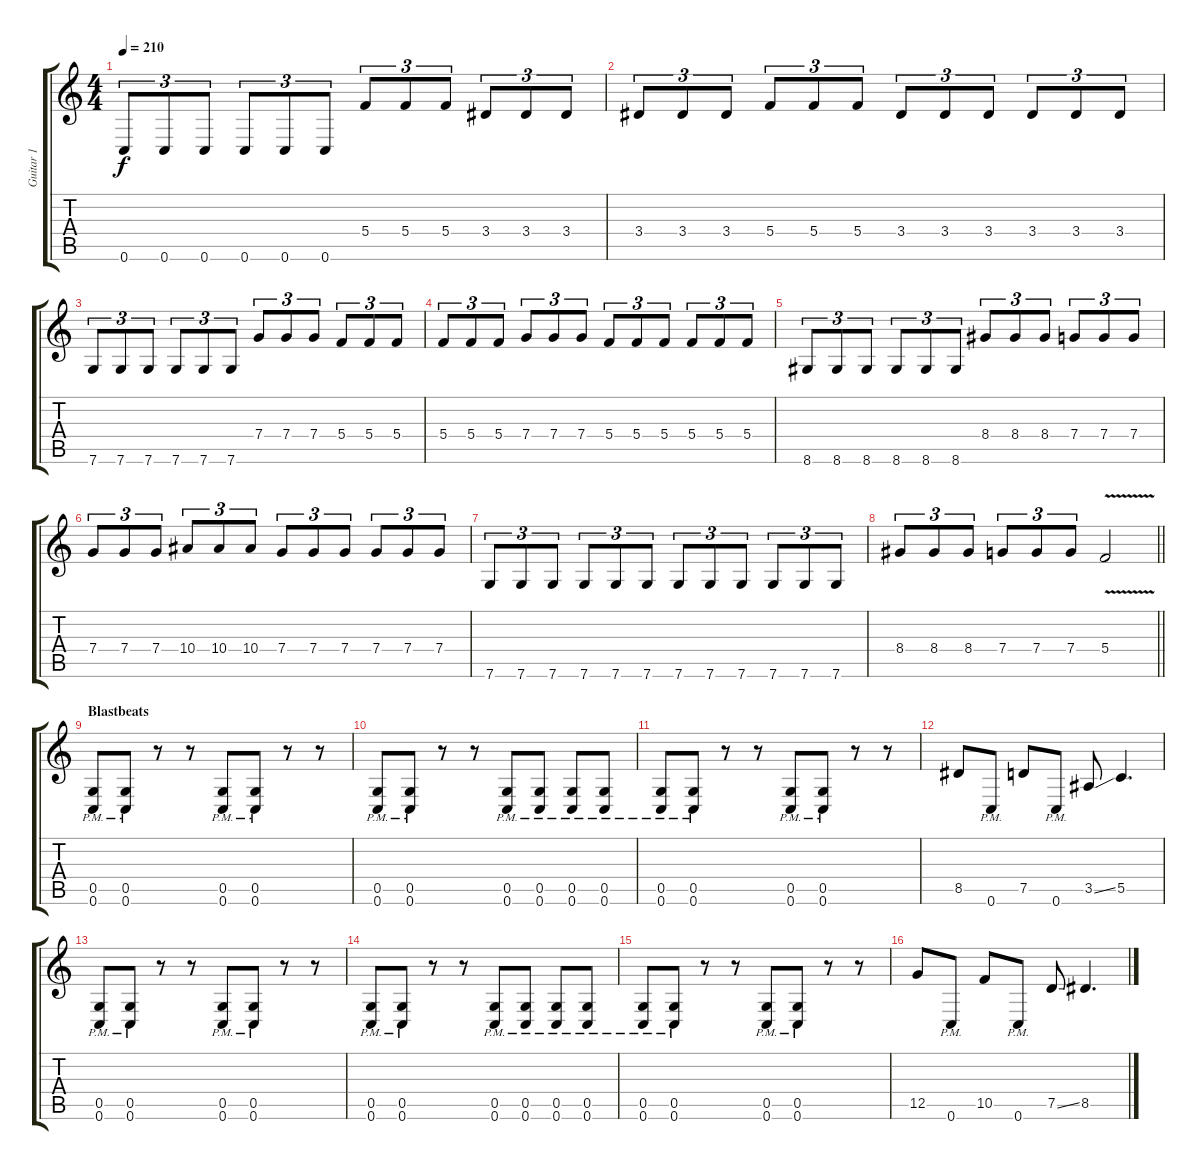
\track ("Guitar 1" "Guitar 1") {instrument distortionguitar}
\staff {score tabs}
\tuning (D4 A3 F3 C3 G2 C2) {hide}
\ts (4 4)
\tempo 210
\clef g2
\ks c
0.6.8{tu (3 2) dy f} 0.6.8{tu (3 2)} 0.6.8{tu (3 2)} 0.6.8{tu (3 2)} 0.6.8{tu (3 2)} 0.6.8{tu (3 2)} 5.4.8{tu (3 2)} 5.4.8{tu (3 2)} 5.4.8{tu (3 2)} 3.4.8{tu (3 2)} 3.4.8{tu (3 2)} 3.4.8{tu (3 2)} |
3.4.8{tu (3 2)} 3.4.8{tu (3 2)} 3.4.8{tu (3 2)} 5.4.8{tu (3 2)} 5.4.8{tu (3 2)} 5.4.8{tu (3 2)} 3.4.8{tu (3 2)} 3.4.8{tu (3 2)} 3.4.8{tu (3 2)} 3.4.8{tu (3 2)} 3.4.8{tu (3 2)} 3.4.8{tu (3 2)} |
7.6.8{tu (3 2)} 7.6.8{tu (3 2)} 7.6.8{tu (3 2)} 7.6.8{tu (3 2)} 7.6.8{tu (3 2)} 7.6.8{tu (3 2)} 7.4.8{tu (3 2)} 7.4.8{tu (3 2)} 7.4.8{tu (3 2)} 5.4.8{tu (3 2)} 5.4.8{tu (3 2)} 5.4.8{tu (3 2)} |
5.4.8{tu (3 2)} 5.4.8{tu (3 2)} 5.4.8{tu (3 2)} 7.4.8{tu (3 2)} 7.4.8{tu (3 2)} 7.4.8{tu (3 2)} 5.4.8{tu (3 2)} 5.4.8{tu (3 2)} 5.4.8{tu (3 2)} 5.4.8{tu (3 2)} 5.4.8{tu (3 2)} 5.4.8{tu (3 2)} |
8.6.8{tu (3 2)} 8.6.8{tu (3 2)} 8.6.8{tu (3 2)} 8.6.8{tu (3 2)} 8.6.8{tu (3 2)} 8.6.8{tu (3 2)} 8.4.8{tu (3 2)} 8.4.8{tu (3 2)} 8.4.8{tu (3 2)} 7.4.8{tu (3 2)} 7.4.8{tu (3 2)} 7.4.8{tu (3 2)} |
7.4.8{tu (3 2)} 7.4.8{tu (3 2)} 7.4.8{tu (3 2)} 10.4.8{tu (3 2)} 10.4.8{tu (3 2)} 10.4.8{tu (3 2)} 7.4.8{tu (3 2)} 7.4.8{tu (3 2)} 7.4.8{tu (3 2)} 7.4.8{tu (3 2)} 7.4.8{tu (3 2)} 7.4.8{tu (3 2)} |
7.6.8{tu (3 2)} 7.6.8{tu (3 2)} 7.6.8{tu (3 2)} 7.6.8{tu (3 2)} 7.6.8{tu (3 2)} 7.6.8{tu (3 2)} 7.6.8{tu (3 2)} 7.6.8{tu (3 2)} 7.6.8{tu (3 2)} 7.6.8{tu (3 2)} 7.6.8{tu (3 2)} 7.6.8{tu (3 2)} |
\barLineRight lightlight
8.4.8{tu (3 2)} 8.4.8{tu (3 2)} 8.4.8{tu (3 2)} 7.4.8{tu (3 2)} 7.4.8{tu (3 2)} 7.4.8{tu (3 2)} 5.4{v}.2 |
\section ("" "Blastbeats")
(0.5{pm} 0.6{pm}).8 (0.5{pm} 0.6{pm}).8 r.8 r.8 (0.5{pm} 0.6{pm}).8 (0.5{pm} 0.6{pm}).8 r.8 r.8 |
(0.5{pm} 0.6{pm}).8 (0.5{pm} 0.6{pm}).8 r.8 r.8 (0.5{pm} 0.6{pm}).8 (0.5{pm} 0.6{pm}).8 (0.5{pm} 0.6{pm}).8 (0.5{pm} 0.6{pm}).8 |
(0.5{pm} 0.6{pm}).8 (0.5{pm} 0.6{pm}).8 r.8 r.8 (0.5{pm} 0.6{pm}).8 (0.5{pm} 0.6{pm}).8 r.8 r.8 |
8.5.8 0.6{pm}.8 7.5.8 0.6{pm}.8 3.5{ss}.8 5.5.4{d} |
(0.5{pm} 0.6{pm}).8 (0.5{pm} 0.6{pm}).8 r.8 r.8 (0.5{pm} 0.6{pm}).8 (0.5{pm} 0.6{pm}).8 r.8 r.8 |
(0.5{pm} 0.6{pm}).8 (0.5{pm} 0.6{pm}).8 r.8 r.8 (0.5{pm} 0.6{pm}).8 (0.5{pm} 0.6{pm}).8 (0.5{pm} 0.6{pm}).8 (0.5{pm} 0.6{pm}).8 |
(0.5{pm} 0.6{pm}).8 (0.5{pm} 0.6{pm}).8 r.8 r.8 (0.5{pm} 0.6{pm}).8 (0.5{pm} 0.6{pm}).8 r.8 r.8 |
12.5.8 0.6{pm}.8 10.5.8 0.6{pm}.8 7.5{ss}.8 8.5.4{d}
